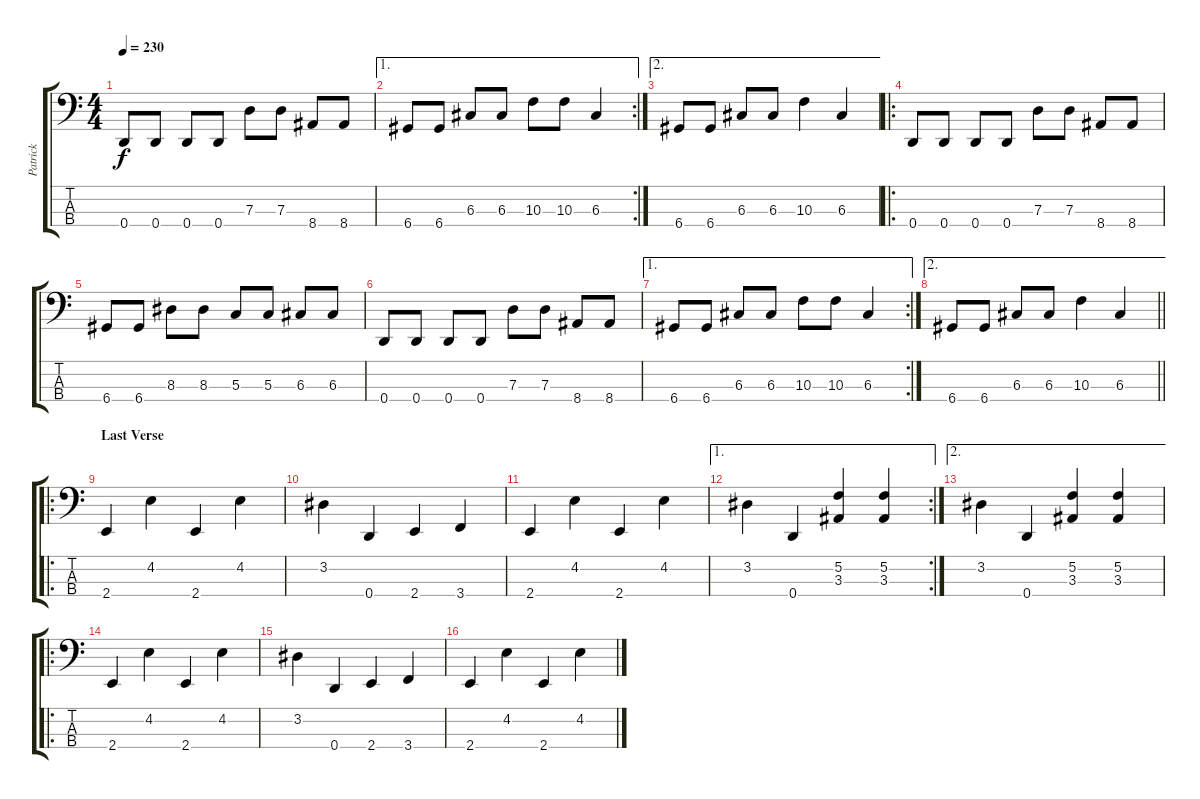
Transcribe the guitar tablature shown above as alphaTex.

\track ("Patrick" "Patrick") {instrument electricbasspick}
\staff {score tabs}
\tuning (F2 C2 G1 D1) {hide}
\ts (4 4)
\tempo 230
\clef f4
\ks c
0.4.8{dy f} 0.4.8 0.4.8 0.4.8 7.3.8 7.3.8 8.4.8 8.4.8 |
\ae 1
\rc 2
6.4.8 6.4.8 6.3.8 6.3.8 10.3.8 10.3.8 6.3.4 |
\ae 2
6.4.8 6.4.8 6.3.8 6.3.8 10.3.4 6.3.4 |
\ro
0.4.8 0.4.8 0.4.8 0.4.8 7.3.8 7.3.8 8.4.8 8.4.8 |
6.4.8 6.4.8 8.3.8 8.3.8 5.3.8 5.3.8 6.3.8 6.3.8 |
0.4.8 0.4.8 0.4.8 0.4.8 7.3.8 7.3.8 8.4.8 8.4.8 |
\ae 1
\rc 2
6.4.8 6.4.8 6.3.8 6.3.8 10.3.8 10.3.8 6.3.4 |
\ae 2
\barLineRight lightlight
6.4.8 6.4.8 6.3.8 6.3.8 10.3.4 6.3.4 |
\ro
\section ("" "Last Verse")
2.4.4 4.2.4 2.4.4 4.2.4 |
3.2.4 0.4.4 2.4.4 3.4.4 |
2.4.4 4.2.4 2.4.4 4.2.4 |
\ae 1
\rc 2
3.2.4 0.4.4 (5.2 3.3).4 (5.2 3.3).4 |
\ae 2
3.2.4 0.4.4 (5.2 3.3).4 (5.2 3.3).4 |
\ro
2.4.4 4.2.4 2.4.4 4.2.4 |
3.2.4 0.4.4 2.4.4 3.4.4 |
2.4.4 4.2.4 2.4.4 4.2.4
